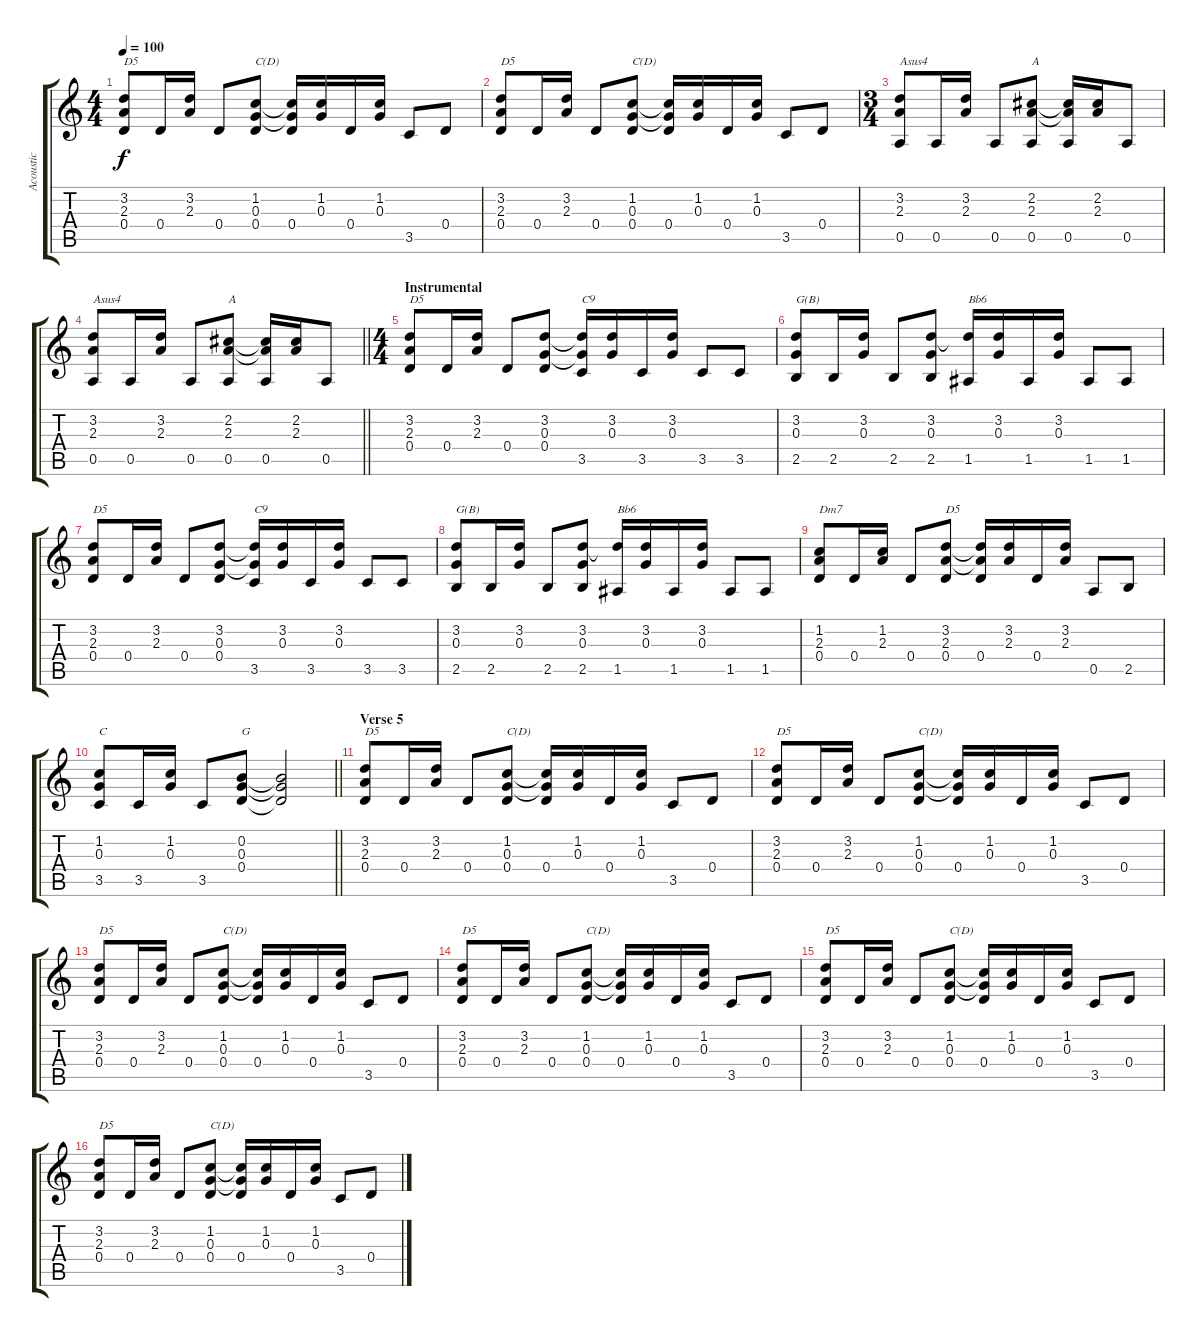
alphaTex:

\track ("Acoustic" "Acoustic") {instrument acousticguitarsteel}
\staff {score tabs}
\tuning (E4 B3 G3 D3 A2 E2) {hide}
\ts (4 4)
\tempo 100
\clef g2
\ks c
(3.2 2.3 0.4).8{txt "D5" dy f} 0.4.16 (3.2 2.3).16 0.4.8 (1.2 0.3 0.4).8{txt "C(D)"} (1.2{t} 0.3{t} 0.4).16 (1.2 0.3).16 0.4.16 (1.2 0.3).16 3.5.8 0.4.8 |
(3.2 2.3 0.4).8{txt "D5"} 0.4.16 (3.2 2.3).16 0.4.8 (1.2 0.3 0.4).8{txt "C(D)"} (1.2{t} 0.3{t} 0.4).16 (1.2 0.3).16 0.4.16 (1.2 0.3).16 3.5.8 0.4.8 |
\ts (3 4)
(3.2 2.3 0.5).8{txt "Asus4"} 0.5.16 (3.2 2.3).16 0.5.8 (2.2 2.3 0.5).8{txt "A"} (2.2{t} 2.3{t} 0.5).16 (2.2 2.3).16 0.5.8 |
\barLineRight lightlight
(3.2 2.3 0.5).8{txt "Asus4"} 0.5.16 (3.2 2.3).16 0.5.8 (2.2 2.3 0.5).8{txt "A"} (2.2{t} 2.3{t} 0.5).16 (2.2 2.3).16 0.5.8 |
\ts (4 4)
\section ("" "Instrumental")
(3.2 2.3 0.4).8{txt "D5"} 0.4.16 (3.2 2.3).16 0.4.8 (3.2 0.3 0.4).8 (3.2{t} 0.3{t} 3.5).16{txt "C9"} (3.2 0.3).16 3.5.16 (3.2 0.3).16 3.5.8 3.5.8 |
(3.2 0.3 2.5).8{txt "G(B)"} 2.5.16 (3.2 0.3).16 2.5.8 (3.2 0.3 2.5).8 (3.2{t} 1.5).16{txt "Bb6"} (3.2 0.3).16 1.5.16 (3.2 0.3).16 1.5.8 1.5.8 |
(3.2 2.3 0.4).8{txt "D5"} 0.4.16 (3.2 2.3).16 0.4.8 (3.2 0.3 0.4).8 (3.2{t} 0.3{t} 3.5).16{txt "C9"} (3.2 0.3).16 3.5.16 (3.2 0.3).16 3.5.8 3.5.8 |
(3.2 0.3 2.5).8{txt "G(B)"} 2.5.16 (3.2 0.3).16 2.5.8 (3.2 0.3 2.5).8 (3.2{t} 1.5).16{txt "Bb6"} (3.2 0.3).16 1.5.16 (3.2 0.3).16 1.5.8 1.5.8 |
(1.2 2.3 0.4).8{txt "Dm7"} 0.4.16 (1.2 2.3).16 0.4.8 (3.2 2.3 0.4).8{txt "D5"} (3.2{t} 2.3{t} 0.4).16 (3.2 2.3).16 0.4.16 (3.2 2.3).16 0.5.8 2.5.8 |
\barLineRight lightlight
(1.2 0.3 3.5).8{txt "C"} 3.5.16 (1.2 0.3).16 3.5.8 (0.2 0.3 0.4).8{txt "G"} (0.2{t} 0.3{t} 0.4{t}).2 |
\section ("" "Verse 5")
(3.2 2.3 0.4).8{txt "D5"} 0.4.16 (3.2 2.3).16 0.4.8 (1.2 0.3 0.4).8{txt "C(D)"} (1.2{t} 0.3{t} 0.4).16 (1.2 0.3).16 0.4.16 (1.2 0.3).16 3.5.8 0.4.8 |
(3.2 2.3 0.4).8{txt "D5"} 0.4.16 (3.2 2.3).16 0.4.8 (1.2 0.3 0.4).8{txt "C(D)"} (1.2{t} 0.3{t} 0.4).16 (1.2 0.3).16 0.4.16 (1.2 0.3).16 3.5.8 0.4.8 |
(3.2 2.3 0.4).8{txt "D5"} 0.4.16 (3.2 2.3).16 0.4.8 (1.2 0.3 0.4).8{txt "C(D)"} (1.2{t} 0.3{t} 0.4).16 (1.2 0.3).16 0.4.16 (1.2 0.3).16 3.5.8 0.4.8 |
(3.2 2.3 0.4).8{txt "D5"} 0.4.16 (3.2 2.3).16 0.4.8 (1.2 0.3 0.4).8{txt "C(D)"} (1.2{t} 0.3{t} 0.4).16 (1.2 0.3).16 0.4.16 (1.2 0.3).16 3.5.8 0.4.8 |
(3.2 2.3 0.4).8{txt "D5"} 0.4.16 (3.2 2.3).16 0.4.8 (1.2 0.3 0.4).8{txt "C(D)"} (1.2{t} 0.3{t} 0.4).16 (1.2 0.3).16 0.4.16 (1.2 0.3).16 3.5.8 0.4.8 |
(3.2 2.3 0.4).8{txt "D5"} 0.4.16 (3.2 2.3).16 0.4.8 (1.2 0.3 0.4).8{txt "C(D)"} (1.2{t} 0.3{t} 0.4).16 (1.2 0.3).16 0.4.16 (1.2 0.3).16 3.5.8 0.4.8
